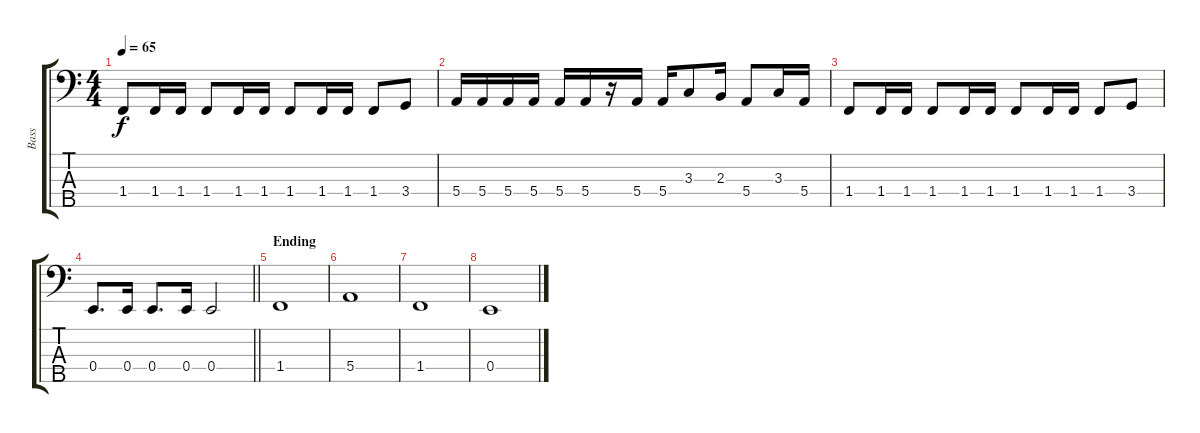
\track ("Bass" "Bass") {instrument electricbassfinger}
\staff {score tabs}
\tuning (G2 D2 A1 E1 B0) {hide}
\ts (4 4)
\tempo 65
\clef f4
\ks c
1.4.8{dy f} 1.4.16 1.4.16 1.4.8 1.4.16 1.4.16 1.4.8 1.4.16 1.4.16 1.4.8 3.4.8 |
5.4.16 5.4.16 5.4.16 5.4.16 5.4.16 5.4.16 r.16 5.4.16 5.4.16 3.3.8 2.3.16 5.4.8 3.3.16 5.4.16 |
1.4.8 1.4.16 1.4.16 1.4.8 1.4.16 1.4.16 1.4.8 1.4.16 1.4.16 1.4.8 3.4.8 |
\barLineRight lightlight
0.4.8{d} 0.4.16 0.4.8{d} 0.4.16 0.4.2 |
\section ("" "Ending")
1.4.1 |
5.4.1 |
1.4.1 |
0.4.1
